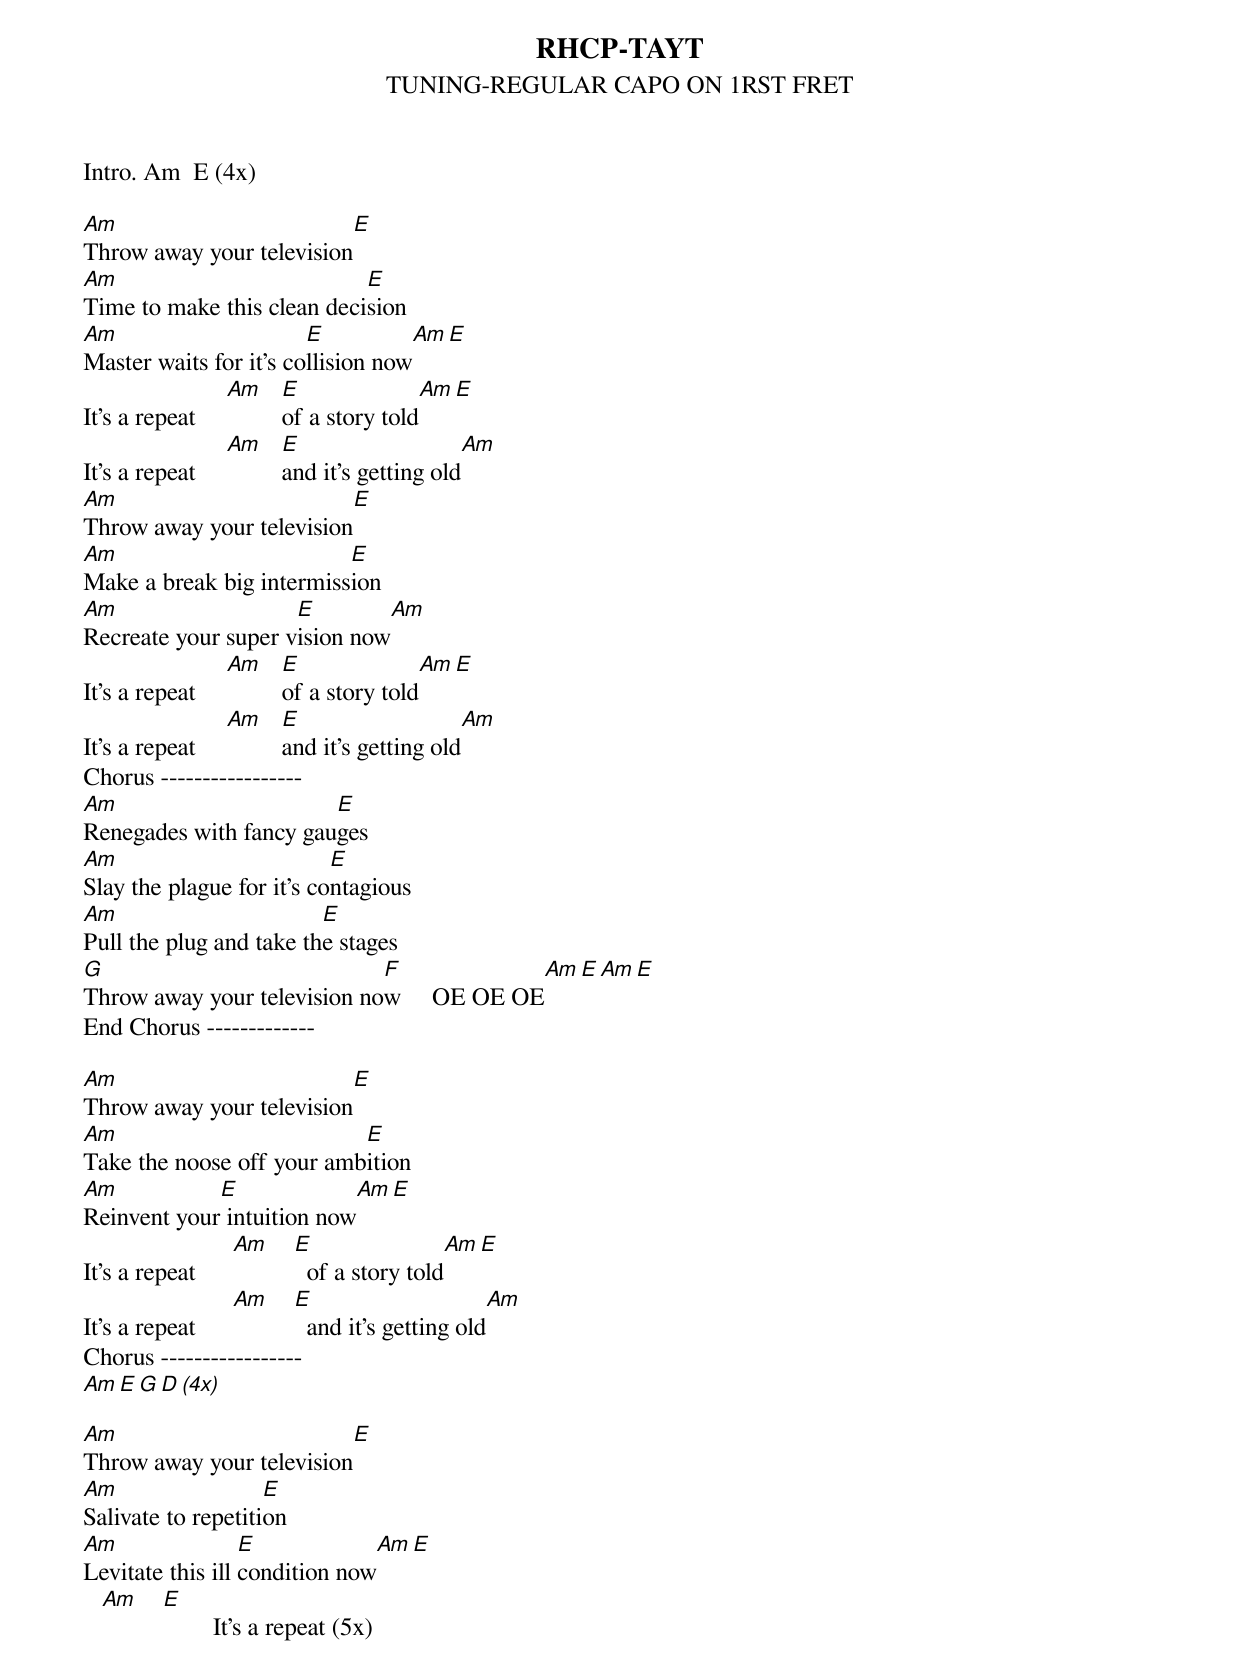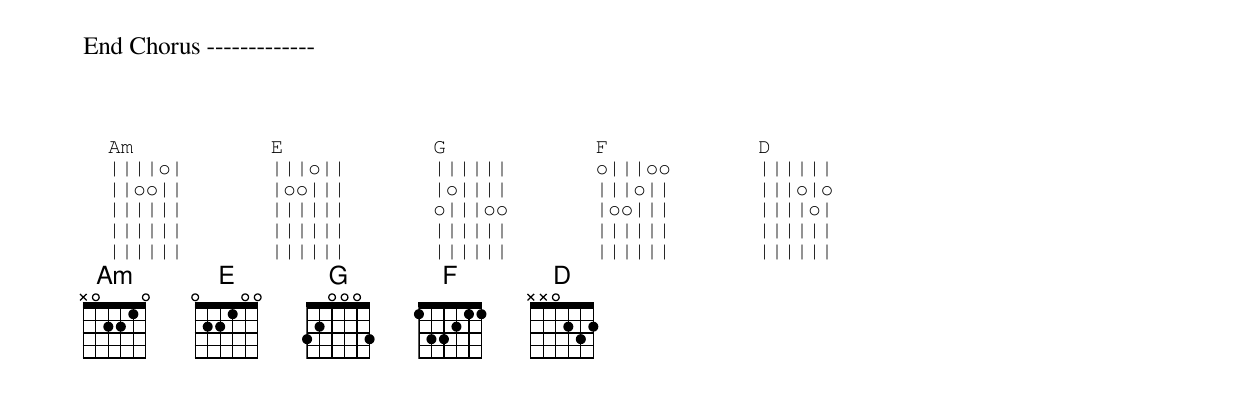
RHCP-TAYT
TUNING-REGULAR CAPO ON 1RST FRET

Intro. Am  E (4x)

Am                          E
Throw away your television
Am                          E
Time to make this clean decision
Am                      E                  Am     E
Master waits for it's collision now
                  Am E                Am    E
It's a repeat        of a story told
                  Am E                       Am
It's a repeat        and it's getting old
Am                              E
Throw away your television
Am                        E
Make a break big intermission
Am                   E                Am
Recreate your super vision now
                  Am E               Am    E
It's a repeat        of a story told
                  Am E                       Am
It's a repeat        and it's getting old
Chorus -----------------
Am                      E
Renegades with fancy gauges
Am                         E
Slay the plague for it's contagious
Am                       E
Pull the plug and take the stages
G                            F              Am  E                    Am  E
Throw away your television now     OE OE OE
End Chorus -------------

Am                         E
Throw away your television
Am                         E
Take the noose off your ambition
Am           E                   Am   E
Reinvent your intuition now
                   Am  E                  Am  E
It's a repeat            of a story told
                   Am  E                        Am
It's a repeat            and it's getting old
Chorus -----------------
Am  E  G  D (4x)

Am                           E
Throw away your television
Am                  E
Salivate to repetition
Am                E                   Am     E
Levitate this ill condition now
   Am  E
               It's a repeat (5x)
End Chorus -------------



  Am           E            G            F            D
  ||||o|       |||o||       ||||||       o|||oo       ||||||
  ||oo||       |oo|||       |o||||       |||o||       |||o|o
  ||||||       ||||||       o|||oo       |oo|||       ||||o|
  ||||||       ||||||       ||||||       ||||||       ||||||
  ||||||       ||||||       ||||||       ||||||       ||||||
